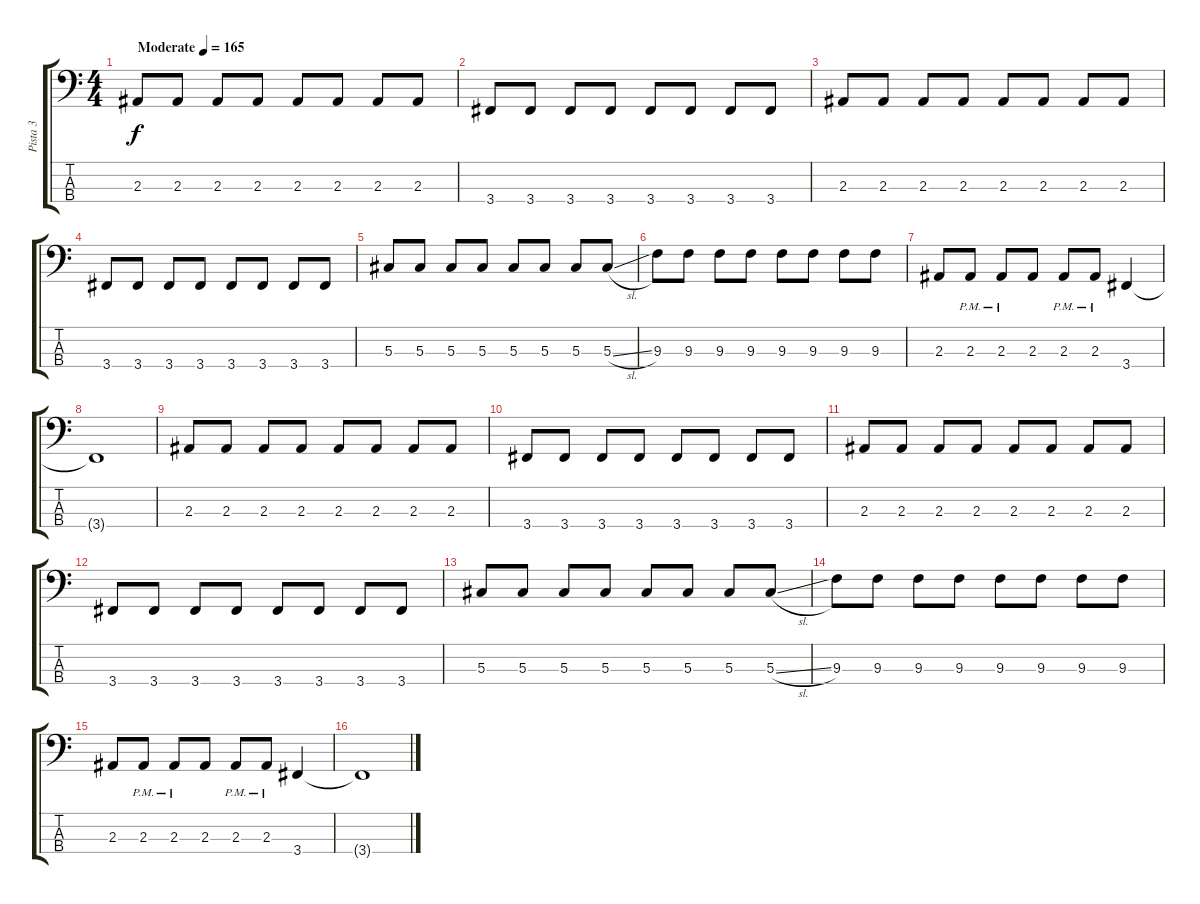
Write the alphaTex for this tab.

\track ("Pista 3" "Pista 3") {instrument electricbassfinger}
\staff {score tabs}
\tuning (Gb2 Db2 Ab1 Eb1) {hide}
\ts (4 4)
\tempo (165 "Moderate")
\clef f4
\ks c
2.3.8{dy f instrument electricbassfinger} 2.3.8 2.3.8 2.3.8 2.3.8 2.3.8 2.3.8 2.3.8 |
3.4.8 3.4.8 3.4.8 3.4.8 3.4.8 3.4.8 3.4.8 3.4.8 |
2.3.8 2.3.8 2.3.8 2.3.8 2.3.8 2.3.8 2.3.8 2.3.8 |
3.4.8 3.4.8 3.4.8 3.4.8 3.4.8 3.4.8 3.4.8 3.4.8 |
5.3.8 5.3.8 5.3.8 5.3.8 5.3.8 5.3.8 5.3.8 5.3{sl}.8 |
9.3.8 9.3.8 9.3.8 9.3.8 9.3.8 9.3.8 9.3.8 9.3.8 |
2.3.8 2.3{pm}.8 2.3{pm}.8 2.3.8 2.3{pm}.8 2.3{pm}.8 3.4.4 |
3.4{t}.1 |
2.3.8 2.3.8 2.3.8 2.3.8 2.3.8 2.3.8 2.3.8 2.3.8 |
3.4.8 3.4.8 3.4.8 3.4.8 3.4.8 3.4.8 3.4.8 3.4.8 |
2.3.8 2.3.8 2.3.8 2.3.8 2.3.8 2.3.8 2.3.8 2.3.8 |
3.4.8 3.4.8 3.4.8 3.4.8 3.4.8 3.4.8 3.4.8 3.4.8 |
5.3.8 5.3.8 5.3.8 5.3.8 5.3.8 5.3.8 5.3.8 5.3{sl}.8 |
9.3.8 9.3.8 9.3.8 9.3.8 9.3.8 9.3.8 9.3.8 9.3.8 |
2.3.8 2.3{pm}.8 2.3{pm}.8 2.3.8 2.3{pm}.8 2.3{pm}.8 3.4.4 |
3.4{t}.1
